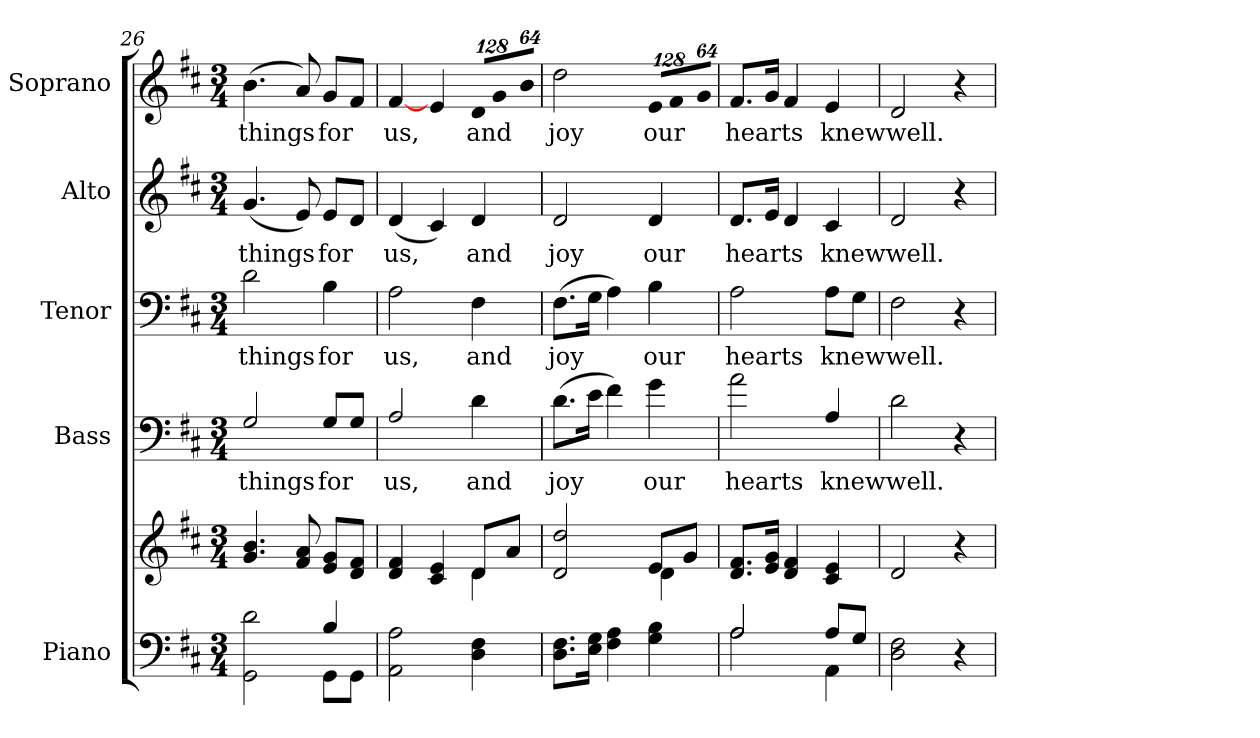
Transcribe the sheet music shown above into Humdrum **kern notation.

**kern	**kern	**kern	**text	**kern	**text	**kern	**text	**kern	**text
*part5	*part5	*part4	*part4	*part3	*part3	*part2	*part2	*part1	*part1
*staff6	*staff5	*staff4	*staff4	*staff3	*staff3	*staff2	*staff2	*staff1	*staff1
*I"Piano	*	*I"Bass	*	*I"Tenor	*	*I"Alto	*	*I"Soprano	*
*I'Pno.	*	*I'B.	*	*I'T.	*	*I'A.	*	*I'S.	*
*clefF4	*clefG2	*clefF4	*	*clefF4	*	*clefG2	*	*clefG2	*
*	*	*ITrd7c12	*	*	*	*	*	*	*
*k[f#c#]	*k[f#c#]	*k[f#c#]	*	*k[f#c#]	*	*k[f#c#]	*	*k[f#c#]	*
*D:	*D:	*D:	*	*D:	*	*D:	*	*D:	*
*M3/4	*M3/4	*M3/4	*	*M3/4	*	*M3/4	*	*M3/4	*
=26	=26	=26	=26	=26	=26	=26	=26	=26	=26
*^	*	*	*	*	*	*	*	*	*
!	!	!	!	!LO:LY:b:color=#000000	!	!	!	!	!	!
!	!	!	!	!	!	!LO:LY:b:color=#000000	!	!	!	!
!	!	!	!	!	!	!	!	!LO:LY:b:color=#000000	!	!
!	!	!	!	!	!	!	!	!	!	!LO:LY:b:color=#000000
2GGi\ 2di	2ryy	(4.gi/ 4.bi	2GGi/	things	2di\	things	(4.gi/	things	(4.bi\	things
.	.	8f#i/ 8ai	.	.	.	.	8ei/)	.	8ai/)	.
!	!	!	!	!LO:LY:b:color=#000000	!	!	!	!	!	!
!	!	!	!	!	!	!LO:LY:b:color=#000000	!	!	!	!
!	!	!	!	!	!	!	!	!LO:LY:b:color=#000000	!	!
!	!	!	!	!	!	!	!	!	!	!LO:LY:b:color=#000000
4Bi/	8GGi\L	8ei/ 8giL	8GGi/L	for	4Bi\	for	8ei/L	for	8gi/L	for
.	8GGi\J	8di/ 8f#iJ	8GGi/J	.	.	.	8di/J	.	8f#i/J	.
*v	*v	*	*	*	*	*	*	*	*	*
=27	=27	=27	=27	=27	=27	=27	=27	=27	=27
*	*^	*	*	*	*	*	*	*	*
*^	*	*	*	*	*	*	*	*	*	*
!	!	!	!	!	!LO:LY:b:color=#000000	!	!	!	!	!	!
*v	*v	*	*	*	*	*	*	*	*	*	*
*^	*	*	*	*	*	*	*	*	*	*
!	!	!	!	!	!	!	!LO:LY:b:color=#000000	!	!	!	!
*v	*v	*	*	*	*	*	*	*	*	*	*
*^	*	*	*	*	*	*	*	*	*	*
!	!	!	!	!	!	!	!	!	!LO:LY:b:color=#000000	!	!
*v	*v	*	*	*	*	*	*	*	*	*	*
*^	*	*	*	*	*	*	*	*	*	*
!	!	!	!	!	!	!	!	!	!	!	!LO:LY:b:color=#000000
*v	*v	*	*	*	*	*	*	*	*	*	*
2AAi\ 2Ai	4di/ 4f#i	2ryy	2AAi/	us,	2Ai\	us,	(4di/	us,	[<4f#i/	us,
.	4c#i/ 4ei	.	.	.	.	.	4c#i/)	.	4ei/	.
!	!	!	!	!LO:LY:b:color=#000000	!	!	!	!	!	!
!	!	!	!	!	!	!LO:LY:b:color=#000000	!	!	!	!
!	!	!	!	!	!	!	!	!LO:LY:b:color=#000000	!	!
*	*	*	*	*	*	*	*	*	*Xbrackettup	*
!	!	!	!	!	!	!	!	!	!LO:N:vis=8	!
!	!	!	!	!	!	!	!	!	!	!LO:LY:b:color=#000000
4Di\ 4F#i	8di/L	4di\	4Di\	and	4F#i\	and	4di/	and	1024%85di/L	and
!	!	!	!	!	!	!	!	!	!LO:N:vis=8	!
.	.	.	.	.	.	.	.	.	1024%85gi/	.
.	8ai/J	.	.	.	.	.	.	.	.	.
!	!	!	!	!	!	!	!	!	!LO:N:vis=8	!
.	.	.	.	.	.	.	.	.	512%43bi/J	.
=28	=28	=28	=28	=28	=28	=28	=28	=28	=28	=28
!	!	!	!	!LO:LY:b:color=#000000	!	!	!	!	!	!
!	!	!	!	!	!	!LO:LY:b:color=#000000	!	!	!	!
!	!	!	!	!	!	!	!	!LO:LY:b:color=#000000	!	!
!	!	!	!	!	!	!	!	!	!	!LO:LY:b:color=#000000
8.Di\ 8.F#iL	2di/ 2ddi	2ryy	(8.Di\L	joy	(8.F#i\L	joy	2di/	joy	2ddi\	joy
16Ei\ 16GiJk	.	.	16Ei\Jk	.	16Gi\Jk	.	.	.	.	.
4F#i\ 4Ai	.	.	4F#i\)	.	4Ai\)	.	.	.	.	.
!	!	!	!	!LO:LY:b:color=#000000	!	!	!	!	!	!
!	!	!	!	!	!	!LO:LY:b:color=#000000	!	!	!	!
!	!	!	!	!	!	!	!	!LO:LY:b:color=#000000	!LO:N:vis=8	!
!	!	!	!	!	!	!	!	!	!	!LO:LY:b:color=#000000
4Gi\ 4Bi	8ei/L	4di\	4Gi\	our	4Bi\	our	4di/	our	1024%85ei/L	our
!	!	!	!	!	!	!	!	!	!LO:N:vis=8	!
.	.	.	.	.	.	.	.	.	1024%85f#i/	.
.	8gi/J	.	.	.	.	.	.	.	.	.
!	!	!	!	!	!	!	!	!	!LO:N:vis=8	!
.	.	.	.	.	.	.	.	.	512%43gi/J	.
*	*v	*v	*	*	*	*	*	*	*	*
=29	=29	=29	=29	=29	=29	=29	=29	=29	=29
*^	*	*	*	*	*	*	*	*	*
!	!	!	!	!LO:LY:b:color=#000000	!	!	!	!	!	!
!	!	!	!	!	!	!LO:LY:b:color=#000000	!	!	!	!
!	!	!	!	!	!	!	!	!LO:LY:b:color=#000000	!	!
!	!	!	!	!	!	!	!	!	!	!LO:LY:b:color=#000000
2Ai/	2Ai\	8.di/ 8.f#iL	2Ai\	hearts	2Ai\	hearts	8.di/L	hearts	8.f#i/L	hearts
.	.	16ei/ 16giJk	.	.	.	.	16ei/Jk	.	16gi/Jk	.
.	.	4di/ 4f#i	.	.	.	.	4di/	.	4f#i/	.
!	!	!	!	!LO:LY:b:color=#000000	!	!	!	!	!	!
!	!	!	!	!	!	!LO:LY:b:color=#000000	!	!	!	!
!	!	!	!	!	!	!	!	!LO:LY:b:color=#000000	!	!
!	!	!	!	!	!	!	!	!	!	!LO:LY:b:color=#000000
8Ai/L	4AAi\	4c#i/ 4ei	4AAi/	knew	8Ai\L	knew	4c#i/	knew	4ei/	knew
8Gi/J	.	.	.	.	8Gi\J	.	.	.	.	.
*v	*v	*	*	*	*	*	*	*	*	*
=30	=30	=30	=30	=30	=30	=30	=30	=30	=30
!	!	!	!LO:LY:b:color=#000000	!	!	!	!	!	!
!	!	!	!	!	!LO:LY:b:color=#000000	!	!	!	!
!	!	!	!	!	!	!	!LO:LY:b:color=#000000	!	!
!	!	!	!	!	!	!	!	!	!LO:LY:b:color=#000000
2Di\ 2F#i	2di/	2Di\	well.	2F#i\	well.	2di/	well.	2di/	well.
4r	4r	4r	.	4r	.	4r	.	4r	.
=	=	=	=	=	=	=	=	=	=
*-	*-	*-	*-	*-	*-	*-	*-	*-	*-
